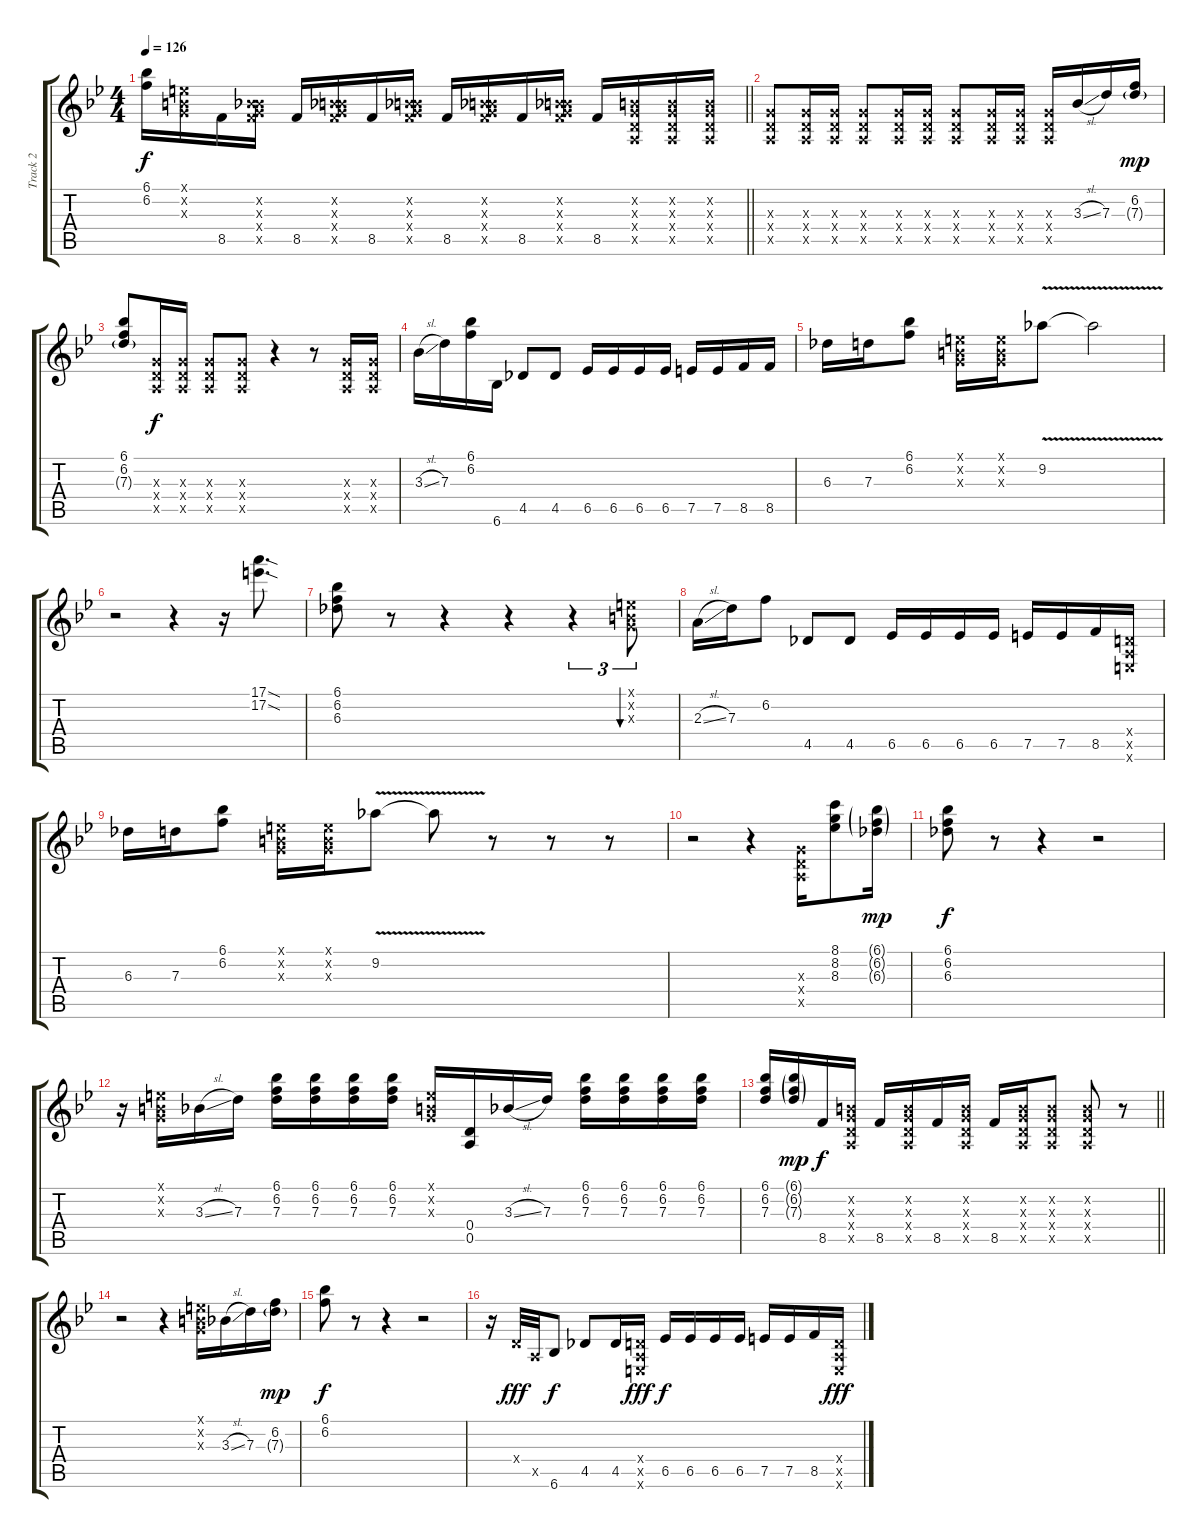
\track ("Track 2" "Track 2") {instrument overdrivenguitar}
\staff {score tabs}
\tuning (E4 B3 G3 D3 A2 E2) {hide}
\ts (4 4)
\tempo 126
\clef g2
\barLineRight lightlight
\ks bb
(6.1 6.2).16{dy f} (0.1{x} 0.2{x} 0.3{x}).16 8.5.16 (0.2{x} 0.3{x} 8.4{x} 8.5{x}).16 8.5.16 (0.2{x} 0.3{x} 8.4{x} 8.5{x}).16 8.5.16 (0.2{x} 0.3{x} 8.4{x} 8.5{x}).16 8.5.16 (0.2{x} 0.3{x} 8.4{x} 8.5{x}).16 8.5.16 (0.2{x} 0.3{x} 8.4{x} 8.5{x}).16 8.5.16 (0.2{x} 0.3{x} 0.4{x} 0.5{x}).16 (0.2{x} 0.3{x} 0.4{x} 0.5{x}).16 (0.2{x} 0.3{x} 0.4{x} 0.5{x}).16 |
(0.3{x} 0.4{x} 0.5{x}).8 (0.3{x} 0.4{x} 0.5{x}).16 (0.3{x} 0.4{x} 0.5{x}).16 (0.3{x} 0.4{x} 0.5{x}).8 (0.3{x} 0.4{x} 0.5{x}).16 (0.3{x} 0.4{x} 0.5{x}).16 (0.3{x} 0.4{x} 0.5{x}).8 (0.3{x} 0.4{x} 0.5{x}).16 (0.3{x} 0.4{x} 0.5{x}).16 (0.3{x} 0.4{x} 0.5{x}).16 3.3{sl}.16 7.3.16 (6.2 7.3{g}).16{dy mp} |
(6.1 6.2 7.3{g}).8 (0.3{x} 0.4{x} 0.5{x}).16{dy f} (0.3{x} 0.4{x} 0.5{x}).16 (0.3{x} 0.4{x} 0.5{x}).8 (0.3{x} 0.4{x} 0.5{x}).8 r.4 r.8 (0.3{x} 0.4{x} 0.5{x}).16 (0.3{x} 0.4{x} 0.5{x}).16 |
3.3{sl}.16 7.3.16 (6.1 6.2).16 6.6.16 4.5.8 4.5.8 6.5.16 6.5.16 6.5.16 6.5.16 7.5.16 7.5.16 8.5.16 8.5.16 |
6.3.16 7.3.16 (6.1 6.2).8 (0.1{x} 0.2{x} 0.3{x}).16 (0.1{x} 0.2{x} 0.3{x}).16 9.2{v}.8 9.2{t}.2 |
r.2 r.4 r.16 (17.1{sod} 17.2{sod}).8{d} |
(6.1 6.2 6.3).8 r.8 r.4 r.4 r.4{tu (3 2)} (0.1{x} 0.2{x} 0.3{x}).8{tu (3 2) bu 120} |
2.3{sl}.16 7.3.16 6.2.8 4.5.8 4.5.8 6.5.16 6.5.16 6.5.16 6.5.16 7.5.16 7.5.16 8.5.16 (0.4{x} 0.5{x} 0.6{x}).16 |
6.3.16 7.3.16 (6.1 6.2).8 (0.1{x} 0.2{x} 0.3{x}).16 (0.1{x} 0.2{x} 0.3{x}).16 9.2{v}.8 9.2{t}.8 r.8 r.8 r.8 |
r.2 r.4 (0.3{x} 0.4{x} 0.5{x}).16 (8.1 8.2 8.3).8 (6.1{g} 6.2{g} 6.3{g}).16{dy mp} |
(6.1 6.2 6.3).8{dy f} r.8 r.4 r.2 |
r.16 (0.1{x} 0.2{x} 0.3{x}).16 3.3{sl}.16 7.3.16 (6.1 6.2 7.3).16 (6.1 6.2 7.3).16 (6.1 6.2 7.3).16 (6.1 6.2 7.3).16 (0.1{x} 0.2{x} 0.3{x}).16 (0.4 0.5).16 3.3{sl}.16 7.3.16 (6.1 6.2 7.3).16 (6.1 6.2 7.3).16 (6.1 6.2 7.3).16 (6.1 6.2 7.3).16 |
\barLineRight lightlight
(6.1 6.2 7.3).16 (6.1{g} 6.2{g} 7.3{g}).16{dy mp} 8.5.16{dy f} (0.2{x} 0.3{x} 0.4{x} 0.5{x}).16 8.5.16 (0.2{x} 0.3{x} 0.4{x} 0.5{x}).16 8.5.16 (0.2{x} 0.3{x} 0.4{x} 0.5{x}).16 8.5.16 (0.2{x} 0.3{x} 0.4{x} 0.5{x}).16 (0.2{x} 0.3{x} 0.4{x} 0.5{x}).8 (0.2{x} 0.3{x} 0.4{x} 0.5{x}).8 r.8 |
r.2 r.4 (0.1{x} 0.2{x} 0.3{x}).16 3.3{sl}.16 7.3.16 (6.2 7.3{g}).16{dy mp} |
(6.1 6.2).8{dy f} r.8 r.4 r.2 |
r.16 0.4{x}.32{dy fff} 0.5{x}.32 6.6.8{dy f} 4.5.8 4.5.16 (0.4{x} 0.5{x} 0.6{x}).16{dy fff} 6.5.16{dy f} 6.5.16 6.5.16 6.5.16 7.5.16 7.5.16 8.5.16 (0.4{x} 0.5{x} 0.6{x}).16{dy fff}
